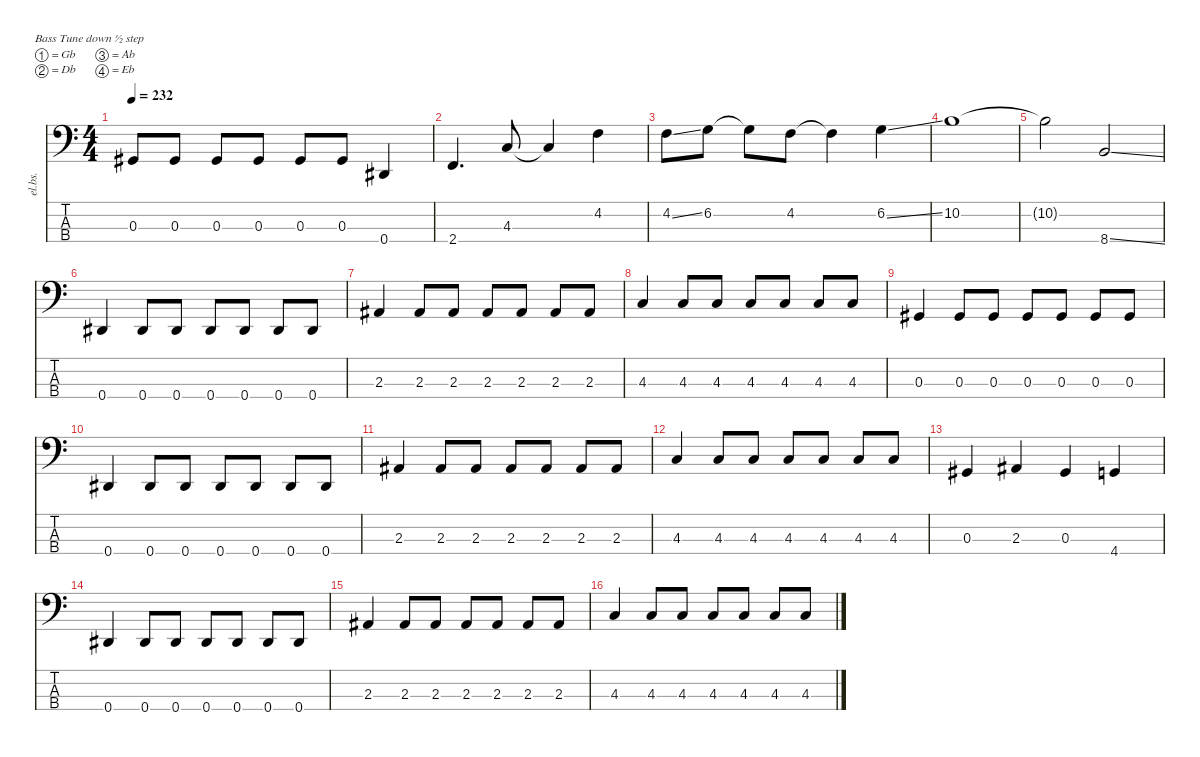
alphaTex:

\defaultSystemsLayout 4
\hideDynamics
\bracketExtendMode nobrackets
\otherSystemsTrackNameOrientation horizontal
\track ("Bass" "el.bs.") {instrument electricbasspick}
\staff {score tabs}
\tuning (Gb2 Db2 Ab1 Eb1)
\ts (4 4)
\tempo 232
\clef f4
\ks c
0.3{acc #}.8{dy f beam Up} 0.3{acc #}.8{beam Up} 0.3{acc #}.8{beam Up} 0.3{acc #}.8{beam Up} 0.3{acc #}.8{beam Up} 0.3{acc #}.8{beam Up} 0.4{acc #}.4{beam Up} |
2.4.4{d beam Up} 4.3.8{beam Up} 4.3{t}.4{beam Up} 4.2.4{beam Down} |
4.2{ss}.8{beam Down} 6.2.8{beam Down} 6.2{t}.8{beam Down} 4.2.8{beam Down} 4.2{t}.4{beam Down} 6.2{ss}.4{beam Down} |
10.2.1{beam Down} |
10.2{t}.2{beam Down} 8.4{ss}.2{beam Up} |
0.4{acc #}.4{beam Up} 0.4{acc #}.8{beam Up} 0.4{acc #}.8{beam Up} 0.4{acc #}.8{beam Up} 0.4{acc #}.8{beam Up} 0.4{acc #}.8{beam Up} 0.4{acc #}.8{beam Up} |
2.3{acc #}.4{beam Up} 2.3{acc #}.8{beam Up} 2.3{acc #}.8{beam Up} 2.3{acc #}.8{beam Up} 2.3{acc #}.8{beam Up} 2.3{acc #}.8{beam Up} 2.3{acc #}.8{beam Up} |
4.3.4{beam Up} 4.3.8{beam Up} 4.3.8{beam Up} 4.3.8{beam Up} 4.3.8{beam Up} 4.3.8{beam Up} 4.3.8{beam Up} |
0.3{acc #}.4{beam Up} 0.3{acc #}.8{beam Up} 0.3{acc #}.8{beam Up} 0.3{acc #}.8{beam Up} 0.3{acc #}.8{beam Up} 0.3{acc #}.8{beam Up} 0.3{acc #}.8{beam Up} |
0.4{acc #}.4{beam Up} 0.4{acc #}.8{beam Up} 0.4{acc #}.8{beam Up} 0.4{acc #}.8{beam Up} 0.4{acc #}.8{beam Up} 0.4{acc #}.8{beam Up} 0.4{acc #}.8{beam Up} |
2.3{acc #}.4{beam Up} 2.3{acc #}.8{beam Up} 2.3{acc #}.8{beam Up} 2.3{acc #}.8{beam Up} 2.3{acc #}.8{beam Up} 2.3{acc #}.8{beam Up} 2.3{acc #}.8{beam Up} |
4.3.4{beam Up} 4.3.8{beam Up} 4.3.8{beam Up} 4.3.8{beam Up} 4.3.8{beam Up} 4.3.8{beam Up} 4.3.8{beam Up} |
0.3{acc #}.4{beam Up} 2.3{acc #}.4{beam Up} 0.3{acc #}.4{beam Up} 4.4.4{beam Up} |
0.4{acc #}.4{beam Up} 0.4{acc #}.8{beam Up} 0.4{acc #}.8{beam Up} 0.4{acc #}.8{beam Up} 0.4{acc #}.8{beam Up} 0.4{acc #}.8{beam Up} 0.4{acc #}.8{beam Up} |
2.3{acc #}.4{beam Up} 2.3{acc #}.8{beam Up} 2.3{acc #}.8{beam Up} 2.3{acc #}.8{beam Up} 2.3{acc #}.8{beam Up} 2.3{acc #}.8{beam Up} 2.3{acc #}.8{beam Up} |
4.3.4{beam Up} 4.3.8{beam Up} 4.3.8{beam Up} 4.3.8{beam Up} 4.3.8{beam Up} 4.3.8{beam Up} 4.3.8{beam Up}
